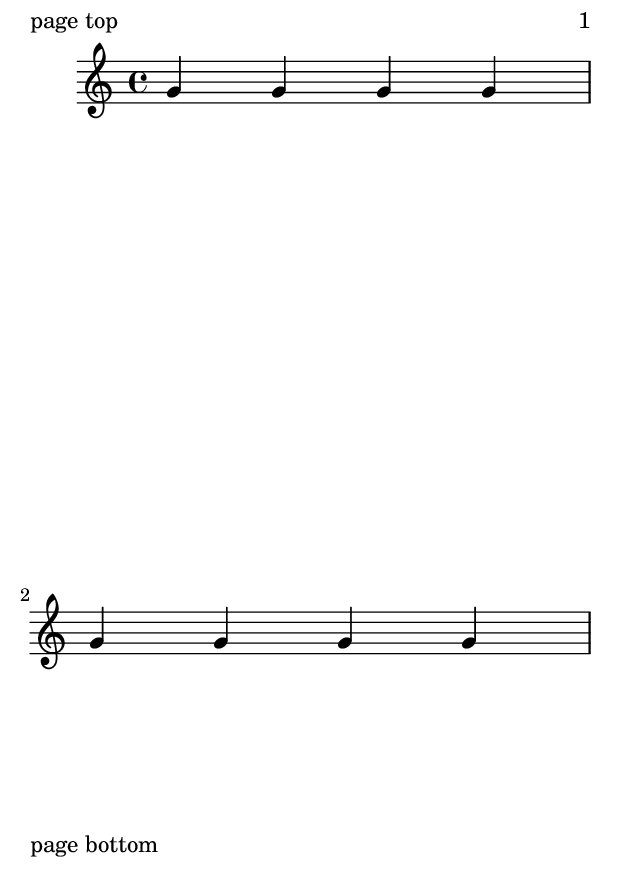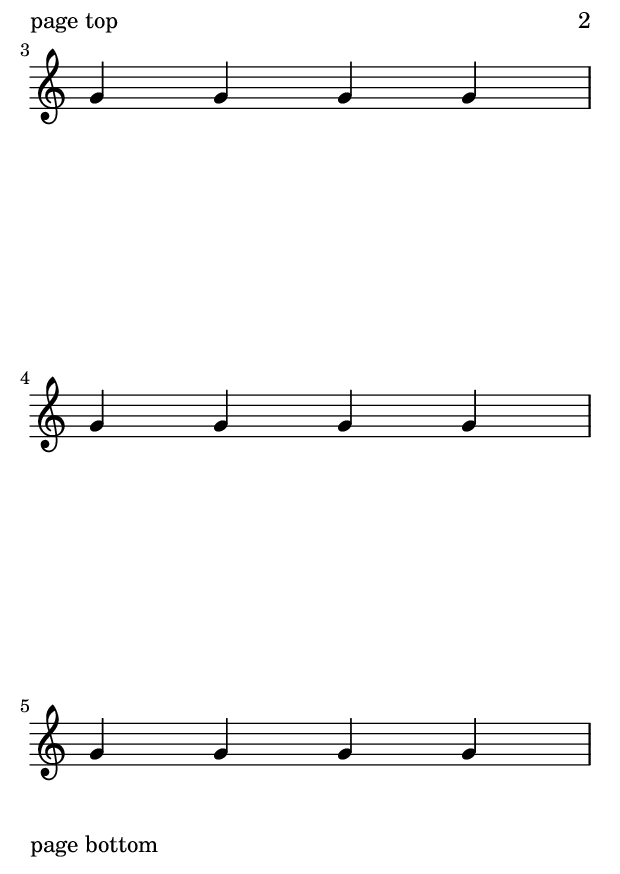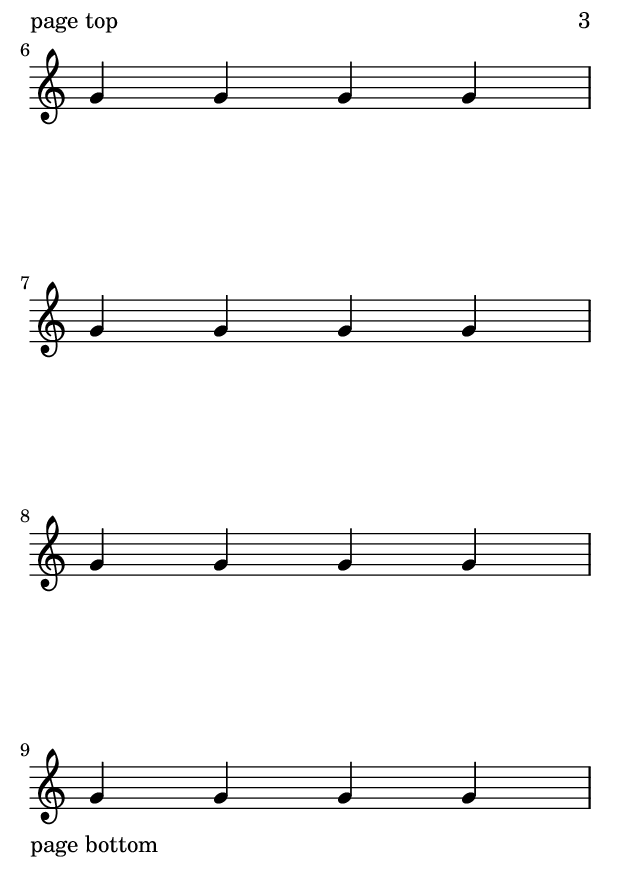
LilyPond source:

\version "2.12.0"
#(set-default-paper-size "a6")

\header {
  texidoc = "The space between systems can be limited when there is too
much space left on the page by setting @code{page-limit-inter-system-space}."
}

\book {
  \paper {
    page-limit-inter-system-space = ##t
    page-limit-inter-system-space-factor = 1.4

    ragged-last-bottom = ##f

    oddFooterMarkup = \markup "page bottom"
    evenFooterMarkup = \markup "page bottom"
    oddHeaderMarkup = \markup \fill-line {
      "page top" \fromproperty #'page:page-number-string }
    evenHeaderMarkup = \markup \fill-line {
      "page top" \fromproperty #'page:page-number-string }
  }
  \new Staff << \repeat unfold 9 { g'4 g' g' g' \break }
                { s1*2 \pageBreak
                  s1*3 \pageBreak } >>
}
